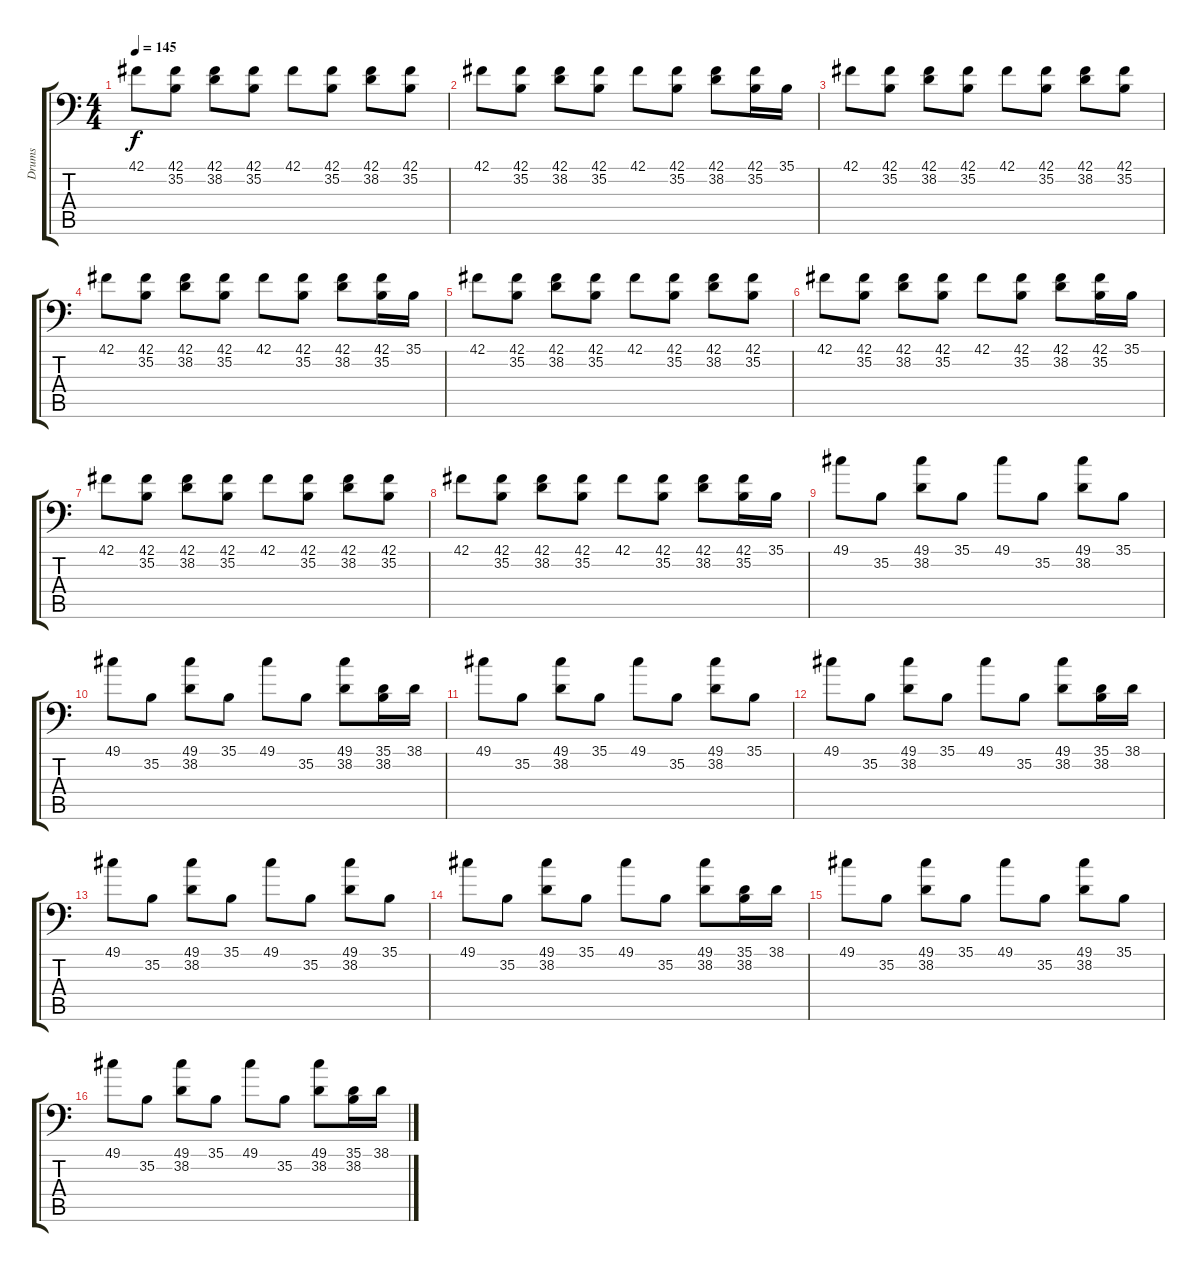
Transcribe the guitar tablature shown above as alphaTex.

\track ("Drums" "Drums") {instrument acousticgrandpiano}
\staff {score tabs}
\tuning (C-1 C-1 C-1 C-1 C-1 C-1) {hide}
\ts (4 4)
\tempo 145
\clef f4
\ks c
42.1.8{dy f} (42.1 35.2).8 (42.1 38.2).8 (42.1 35.2).8 42.1.8 (42.1 35.2).8 (42.1 38.2).8 (42.1 35.2).8 |
42.1.8 (42.1 35.2).8 (42.1 38.2).8 (42.1 35.2).8 42.1.8 (42.1 35.2).8 (42.1 38.2).8 (42.1 35.2).16 35.1.16 |
42.1.8 (42.1 35.2).8 (42.1 38.2).8 (42.1 35.2).8 42.1.8 (42.1 35.2).8 (42.1 38.2).8 (42.1 35.2).8 |
42.1.8 (42.1 35.2).8 (42.1 38.2).8 (42.1 35.2).8 42.1.8 (42.1 35.2).8 (42.1 38.2).8 (42.1 35.2).16 35.1.16 |
42.1.8 (42.1 35.2).8 (42.1 38.2).8 (42.1 35.2).8 42.1.8 (42.1 35.2).8 (42.1 38.2).8 (42.1 35.2).8 |
42.1.8 (42.1 35.2).8 (42.1 38.2).8 (42.1 35.2).8 42.1.8 (42.1 35.2).8 (42.1 38.2).8 (42.1 35.2).16 35.1.16 |
42.1.8 (42.1 35.2).8 (42.1 38.2).8 (42.1 35.2).8 42.1.8 (42.1 35.2).8 (42.1 38.2).8 (42.1 35.2).8 |
42.1.8 (42.1 35.2).8 (42.1 38.2).8 (42.1 35.2).8 42.1.8 (42.1 35.2).8 (42.1 38.2).8 (42.1 35.2).16 35.1.16 |
49.1.8 35.2.8 (49.1 38.2).8 35.1.8 49.1.8 35.2.8 (49.1 38.2).8 35.1.8 |
49.1.8 35.2.8 (49.1 38.2).8 35.1.8 49.1.8 35.2.8 (49.1 38.2).8 (35.1 38.2).16 38.1.16 |
49.1.8 35.2.8 (49.1 38.2).8 35.1.8 49.1.8 35.2.8 (49.1 38.2).8 35.1.8 |
49.1.8 35.2.8 (49.1 38.2).8 35.1.8 49.1.8 35.2.8 (49.1 38.2).8 (35.1 38.2).16 38.1.16 |
49.1.8 35.2.8 (49.1 38.2).8 35.1.8 49.1.8 35.2.8 (49.1 38.2).8 35.1.8 |
49.1.8 35.2.8 (49.1 38.2).8 35.1.8 49.1.8 35.2.8 (49.1 38.2).8 (35.1 38.2).16 38.1.16 |
49.1.8 35.2.8 (49.1 38.2).8 35.1.8 49.1.8 35.2.8 (49.1 38.2).8 35.1.8 |
49.1.8 35.2.8 (49.1 38.2).8 35.1.8 49.1.8 35.2.8 (49.1 38.2).8 (35.1 38.2).16 38.1.16
